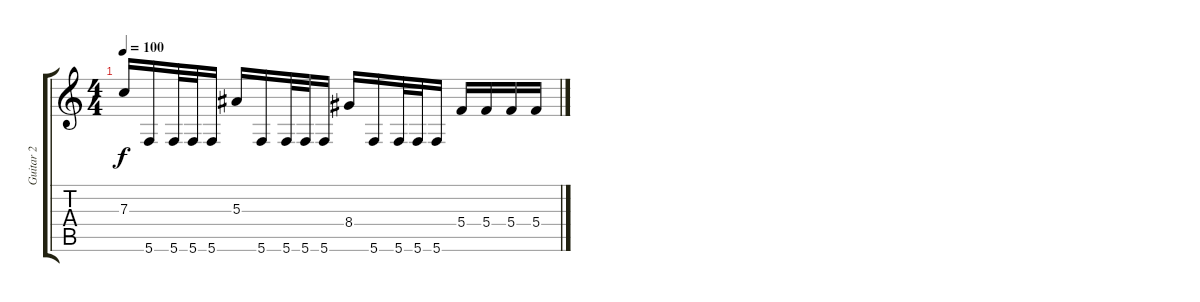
\track ("Guitar 2" "Guitar 2") {instrument distortionguitar}
\staff {score tabs}
\tuning (D4 A3 F3 C3 G2 C2) {hide}
\ts (4 4)
\tempo 100
\clef g2
\ks c
7.3.16{dy f} 5.6.16 5.6.32 5.6.32 5.6.16 5.3.16 5.6.16 5.6.32 5.6.32 5.6.16 8.4.16 5.6.16 5.6.32 5.6.32 5.6.16 5.4.16 5.4.16 5.4.16 5.4.16
